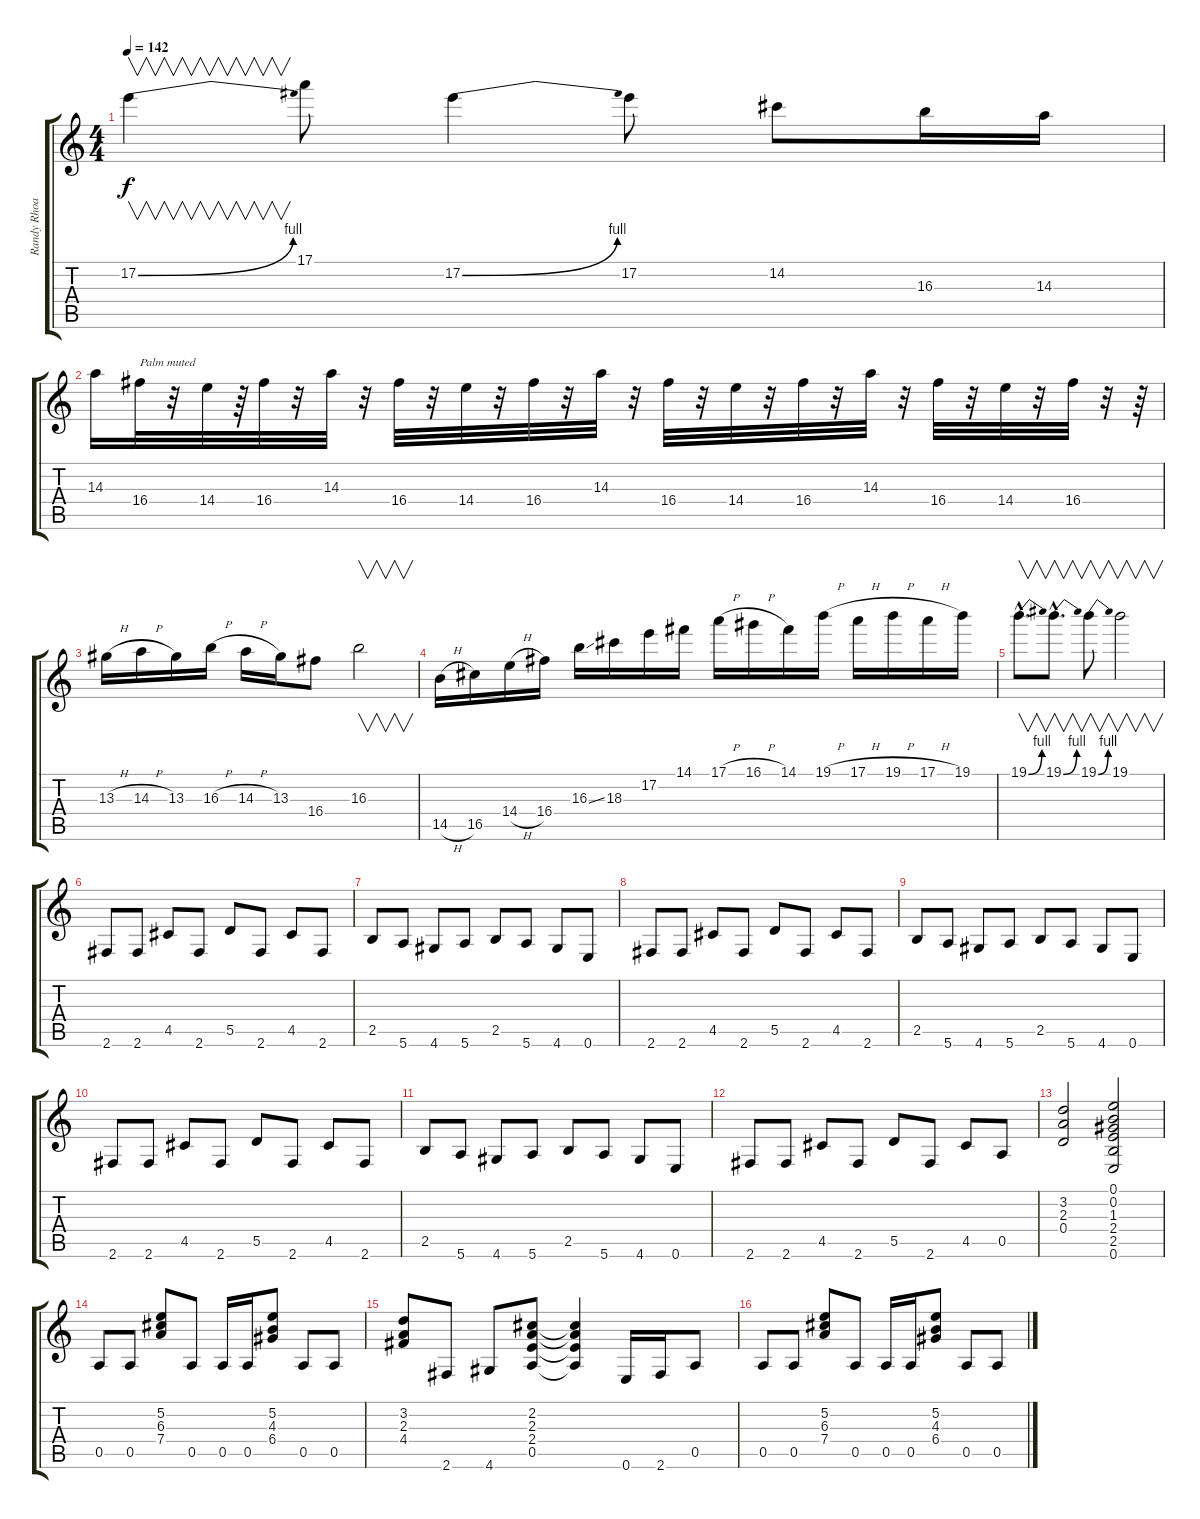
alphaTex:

\track ("Randy Rhoads" "Randy Rhoa") {instrument distortionguitar}
\staff {score tabs}
\tuning (E4 B3 G3 D3 A2 E2) {hide}
\ts (4 4)
\tempo 142
\clef g2
\ks c
17.2{be (bend 0 0 60 4)}.4{v dy f} 17.1.8 17.2{be (bend 0 0 60 4)}.4 17.2.8 14.2.8 16.3.16 14.3.16 |
14.3.16 16.4.32{txt "Palm muted"} r.32 14.4.32 r.64 16.4.32 r.32 14.3.32 r.32 16.4.32 r.32 14.4.32 r.32 16.4.32 r.32 14.3.32 r.32 16.4.32 r.32 14.4.32 r.32 16.4.32 r.32 14.3.32 r.32 16.4.32 r.32 14.4.32 r.32 16.4.32 r.32 r.64 |
13.3{h}.16 14.3{h}.16 13.3.16 16.3{h}.16 14.3{h}.16 13.3.16 16.4.8 16.3.2{v} |
14.5{h}.16 16.5.16 14.4{h}.16 16.4.16 16.3{ss}.16 18.3.16 17.2.16 14.1.16 17.1{h}.16 16.1{h}.16 14.1.16 19.1{h}.16 17.1{h}.16 19.1{h}.16 17.1{h}.16 19.1.16 |
19.1{be (bend 0 0 60 4) hac}.8{v d} 19.1{be (bend 0 0 60 4) hac}.8{v d} 19.1{be (bend 0 0 60 4)}.8{v} 19.1.2{v} |
2.6.8 2.6.8 4.5.8 2.6.8 5.5.8 2.6.8 4.5.8 2.6.8 |
2.5.8 5.6.8 4.6.8 5.6.8 2.5.8 5.6.8 4.6.8 0.6.8 |
2.6.8 2.6.8 4.5.8 2.6.8 5.5.8 2.6.8 4.5.8 2.6.8 |
2.5.8 5.6.8 4.6.8 5.6.8 2.5.8 5.6.8 4.6.8 0.6.8 |
2.6.8 2.6.8 4.5.8 2.6.8 5.5.8 2.6.8 4.5.8 2.6.8 |
2.5.8 5.6.8 4.6.8 5.6.8 2.5.8 5.6.8 4.6.8 0.6.8 |
2.6.8 2.6.8 4.5.8 2.6.8 5.5.8 2.6.8 4.5.8 0.5.8 |
(3.2 2.3 0.4).2 (0.1 0.2 1.3 2.4 2.5 0.6).2 |
0.5.8 0.5.8 (5.2 6.3 7.4).8 0.5.8 0.5.16 0.5.16 (5.2 4.3 6.4).8 0.5.8 0.5.8 |
(3.2 2.3 4.4).8 2.6.8 4.6.8 (2.2 2.3 2.4 0.5).8 (2.2{t} 2.3{t} 2.4{t} 0.5{t}).4 0.6.16 2.6.16 0.5.8 |
0.5.8 0.5.8 (5.2 6.3 7.4).8 0.5.8 0.5.16 0.5.16 (5.2 4.3 6.4).8 0.5.8 0.5.8
